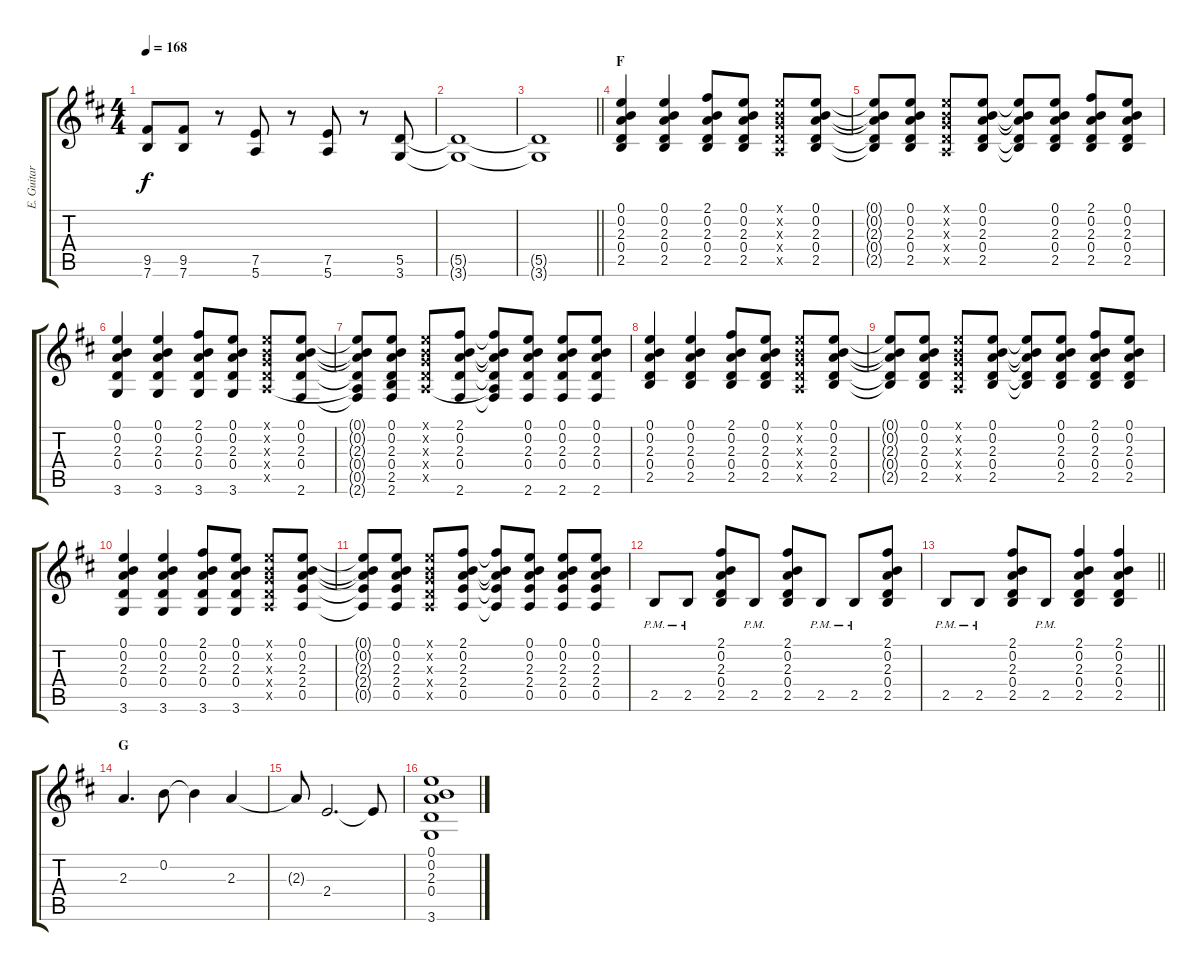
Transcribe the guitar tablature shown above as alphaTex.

\track ("E. Guitar I (Tora)" "E. Guitar ") {instrument overdrivenguitar}
\staff {score tabs}
\tuning (E4 B3 G3 D3 A2 E2) {hide}
\ts (4 4)
\tempo 168
\clef g2
\ks d
(9.5 7.6).8{dy f} (9.5 7.6).8 r.8 (7.5 5.6).8 r.8 (7.5 5.6).8 r.8 (5.5 3.6).8 |
(5.5{t} 3.6{t}).1 |
\barLineRight lightlight
(5.5{t} 3.6{t}).1 |
\section ("" "F")
(0.1 0.2 2.3 0.4 2.5).4 (0.1 0.2 2.3 0.4 2.5).4 (2.1 0.2 2.3 0.4 2.5).8 (0.1 0.2 2.3 0.4 2.5).8 (0.1{x} 0.2{x} 0.3{x} 0.4{x} 0.5{x}).8 (0.1 0.2 2.3 0.4 2.5).8 |
(0.1{t} 0.2{t} 2.3{t} 0.4{t} 2.5{t}).8 (0.1 0.2 2.3 0.4 2.5).8 (0.1{x} 0.2{x} 0.3{x} 0.4{x} 0.5{x}).8 (0.1 0.2 2.3 0.4 2.5).8 (0.1{t} 0.2{t} 2.3{t} 0.4{t} 2.5{t}).8 (0.1 0.2 2.3 0.4 2.5).8 (2.1 0.2 2.3 0.4 2.5).8 (0.1 0.2 2.3 0.4 2.5).8 |
(0.1 0.2 2.3 0.4 3.6).4 (0.1 0.2 2.3 0.4 3.6).4 (2.1 0.2 2.3 0.4 3.6).8 (0.1 0.2 2.3 0.4 3.6).8 (0.1{x} 0.2{x} 0.3{x} 0.4{x} 0.5{x}).8 (0.1 0.2 2.3 0.4 2.6).8 |
(0.1{t} 0.2{t} 2.3{t} 0.4{t} 0.5{t} 2.6{t}).8 (0.1 0.2 2.3 0.4 2.5 2.6).8 (0.1{x} 0.2{x} 0.3{x} 0.4{x} 0.5{x}).8 (2.1 0.2 2.3 0.4 2.6).8 (2.1{t} 0.2{t} 2.3{t} 0.4{t} 0.5{t} 2.6{t}).8 (0.1 0.2 2.3 0.4 2.6).8 (0.1 0.2 2.3 0.4 2.6).8 (0.1 0.2 2.3 0.4 2.6).8 |
(0.1 0.2 2.3 0.4 2.5).4 (0.1 0.2 2.3 0.4 2.5).4 (2.1 0.2 2.3 0.4 2.5).8 (0.1 0.2 2.3 0.4 2.5).8 (0.1{x} 0.2{x} 0.3{x} 0.4{x} 0.5{x}).8 (0.1 0.2 2.3 0.4 2.5).8 |
(0.1{t} 0.2{t} 2.3{t} 0.4{t} 2.5{t}).8 (0.1 0.2 2.3 0.4 2.5).8 (0.1{x} 0.2{x} 0.3{x} 0.4{x} 0.5{x}).8 (0.1 0.2 2.3 0.4 2.5).8 (0.1{t} 0.2{t} 2.3{t} 0.4{t} 2.5{t}).8 (0.1 0.2 2.3 0.4 2.5).8 (2.1 0.2 2.3 0.4 2.5).8 (0.1 0.2 2.3 0.4 2.5).8 |
(0.1 0.2 2.3 0.4 3.6).4 (0.1 0.2 2.3 0.4 3.6).4 (2.1 0.2 2.3 0.4 3.6).8 (0.1 0.2 2.3 0.4 3.6).8 (0.1{x} 0.2{x} 0.3{x} 0.4{x} 0.5{x}).8 (0.1 0.2 2.3 2.4 0.5).8 |
(0.1{t} 0.2{t} 2.3{t} 2.4{t} 0.5{t}).8 (0.1 0.2 2.3 2.4 0.5).8 (0.1{x} 0.2{x} 0.3{x} 0.4{x} 0.5{x}).8 (2.1 0.2 2.3 2.4 0.5).8 (2.1{t} 0.2{t} 2.3{t} 2.4{t} 0.5{t}).8 (0.1 0.2 2.3 2.4 0.5).8 (0.1 0.2 2.3 2.4 0.5).8 (0.1 0.2 2.3 2.4 0.5).8 |
2.5{pm}.8 2.5{pm}.8 (2.1 0.2 2.3 0.4 2.5).8 2.5{pm}.8 (2.1 0.2 2.3 0.4 2.5).8 2.5{pm}.8 2.5{pm}.8 (2.1 0.2 2.3 0.4 2.5).8 |
\barLineRight lightlight
2.5{pm}.8 2.5{pm}.8 (2.1 0.2 2.3 0.4 2.5).8 2.5{pm}.8 (2.1 0.2 2.3 0.4 2.5).4 (2.1 0.2 2.3 0.4 2.5).4 |
\section ("" "G")
2.3.4{d} 0.2.8 0.2{t}.4 2.3.4 |
2.3{t}.8 2.4.2{d} 2.4{t}.8 |
(0.1 0.2 2.3 0.4 3.6).1
